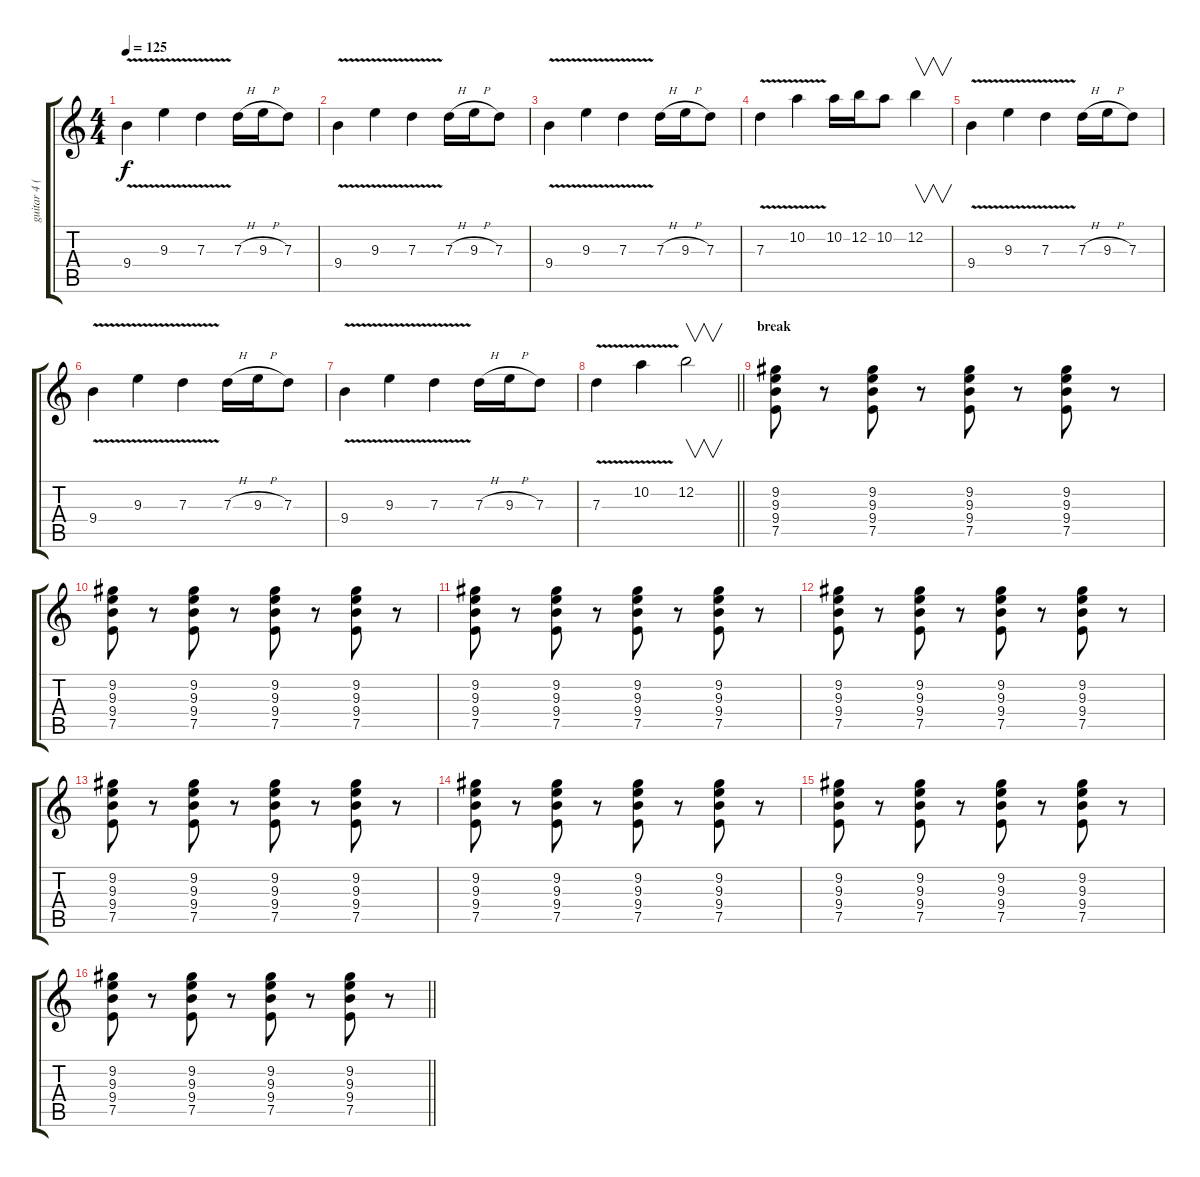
\track ("guitar 4 (solo)" "guitar 4 (") {instrument distortionguitar}
\staff {score tabs}
\tuning (E4 B3 G3 D3 A2 E2) {hide}
\ts (4 4)
\tempo 125
\clef g2
\ks c
9.4{v}.4{dy f volume 16 balance 8} 9.3{v}.4 7.3{v}.4 7.3{h}.16 9.3{h}.16 7.3.8 |
9.4{v}.4 9.3{v}.4 7.3{v}.4 7.3{h}.16 9.3{h}.16 7.3.8 |
9.4{v}.4 9.3{v}.4 7.3{v}.4 7.3{h}.16 9.3{h}.16 7.3.8 |
7.3{v}.4 10.2{v}.4 10.2.16 12.2.16 10.2.8 12.2.4{v} |
9.4{v}.4 9.3{v}.4 7.3{v}.4 7.3{h}.16 9.3{h}.16 7.3.8 |
9.4{v}.4 9.3{v}.4 7.3{v}.4 7.3{h}.16 9.3{h}.16 7.3.8 |
9.4{v}.4 9.3{v}.4 7.3{v}.4 7.3{h}.16 9.3{h}.16 7.3.8 |
\barLineRight lightlight
7.3{v}.4 10.2{v}.4 12.2.2{v} |
\section ("" "break")
(9.2 9.3 9.4 7.5).8{volume 12 balance 2} r.8 (9.2 9.3 9.4 7.5).8 r.8 (9.2 9.3 9.4 7.5).8 r.8 (9.2 9.3 9.4 7.5).8 r.8 |
(9.2 9.3 9.4 7.5).8 r.8 (9.2 9.3 9.4 7.5).8 r.8 (9.2 9.3 9.4 7.5).8 r.8 (9.2 9.3 9.4 7.5).8 r.8 |
(9.2 9.3 9.4 7.5).8 r.8 (9.2 9.3 9.4 7.5).8 r.8 (9.2 9.3 9.4 7.5).8 r.8 (9.2 9.3 9.4 7.5).8 r.8 |
(9.2 9.3 9.4 7.5).8 r.8 (9.2 9.3 9.4 7.5).8 r.8 (9.2 9.3 9.4 7.5).8 r.8 (9.2 9.3 9.4 7.5).8 r.8 |
(9.2 9.3 9.4 7.5).8 r.8 (9.2 9.3 9.4 7.5).8 r.8 (9.2 9.3 9.4 7.5).8 r.8 (9.2 9.3 9.4 7.5).8 r.8 |
(9.2 9.3 9.4 7.5).8 r.8 (9.2 9.3 9.4 7.5).8 r.8 (9.2 9.3 9.4 7.5).8 r.8 (9.2 9.3 9.4 7.5).8 r.8 |
(9.2 9.3 9.4 7.5).8 r.8 (9.2 9.3 9.4 7.5).8 r.8 (9.2 9.3 9.4 7.5).8 r.8 (9.2 9.3 9.4 7.5).8 r.8 |
\barLineRight lightlight
(9.2 9.3 9.4 7.5).8 r.8 (9.2 9.3 9.4 7.5).8 r.8 (9.2 9.3 9.4 7.5).8 r.8 (9.2 9.3 9.4 7.5).8 r.8
